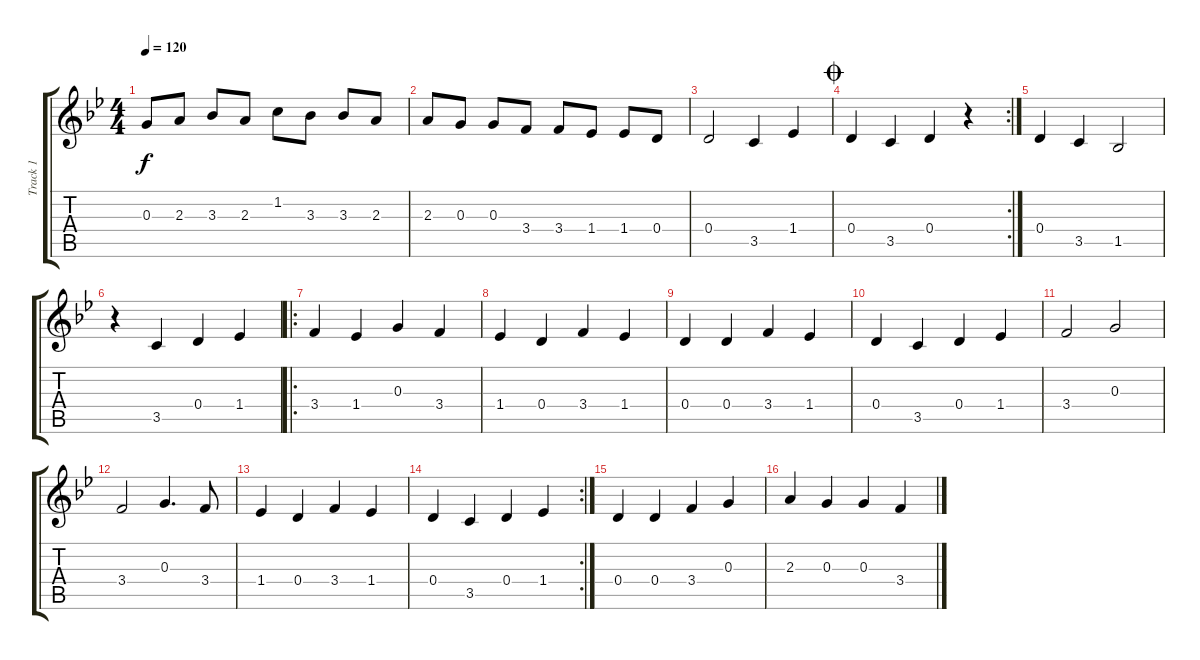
\track ("Track 1" "Track 1") {instrument acousticguitarsteel}
\staff {score tabs}
\tuning (E4 B3 G3 D3 A2 E2) {hide}
\ts (4 4)
\tempo 120
\clef g2
\ks bb
0.3.8{dy f} 2.3.8 3.3.8 2.3.8 1.2.8 3.3.8 3.3.8 2.3.8 |
2.3.8 0.3.8 0.3.8 3.4.8 3.4.8 1.4.8 1.4.8 0.4.8 |
0.4.2 3.5.4 1.4.4 |
\rc 2
\jump coda
0.4.4 3.5.4 0.4.4 r.4 |
0.4.4 3.5.4 1.5.2 |
r.4 3.5.4 0.4.4 1.4.4 |
\ro
3.4.4 1.4.4 0.3.4 3.4.4 |
1.4.4 0.4.4 3.4.4 1.4.4 |
0.4.4 0.4.4 3.4.4 1.4.4 |
0.4.4 3.5.4 0.4.4 1.4.4 |
3.4.2 0.3.2 |
3.4.2 0.3.4{d} 3.4.8 |
1.4.4 0.4.4 3.4.4 1.4.4 |
\rc 2
0.4.4 3.5.4 0.4.4 1.4.4 |
0.4.4 0.4.4 3.4.4 0.3.4 |
2.3.4 0.3.4 0.3.4 3.4.4
